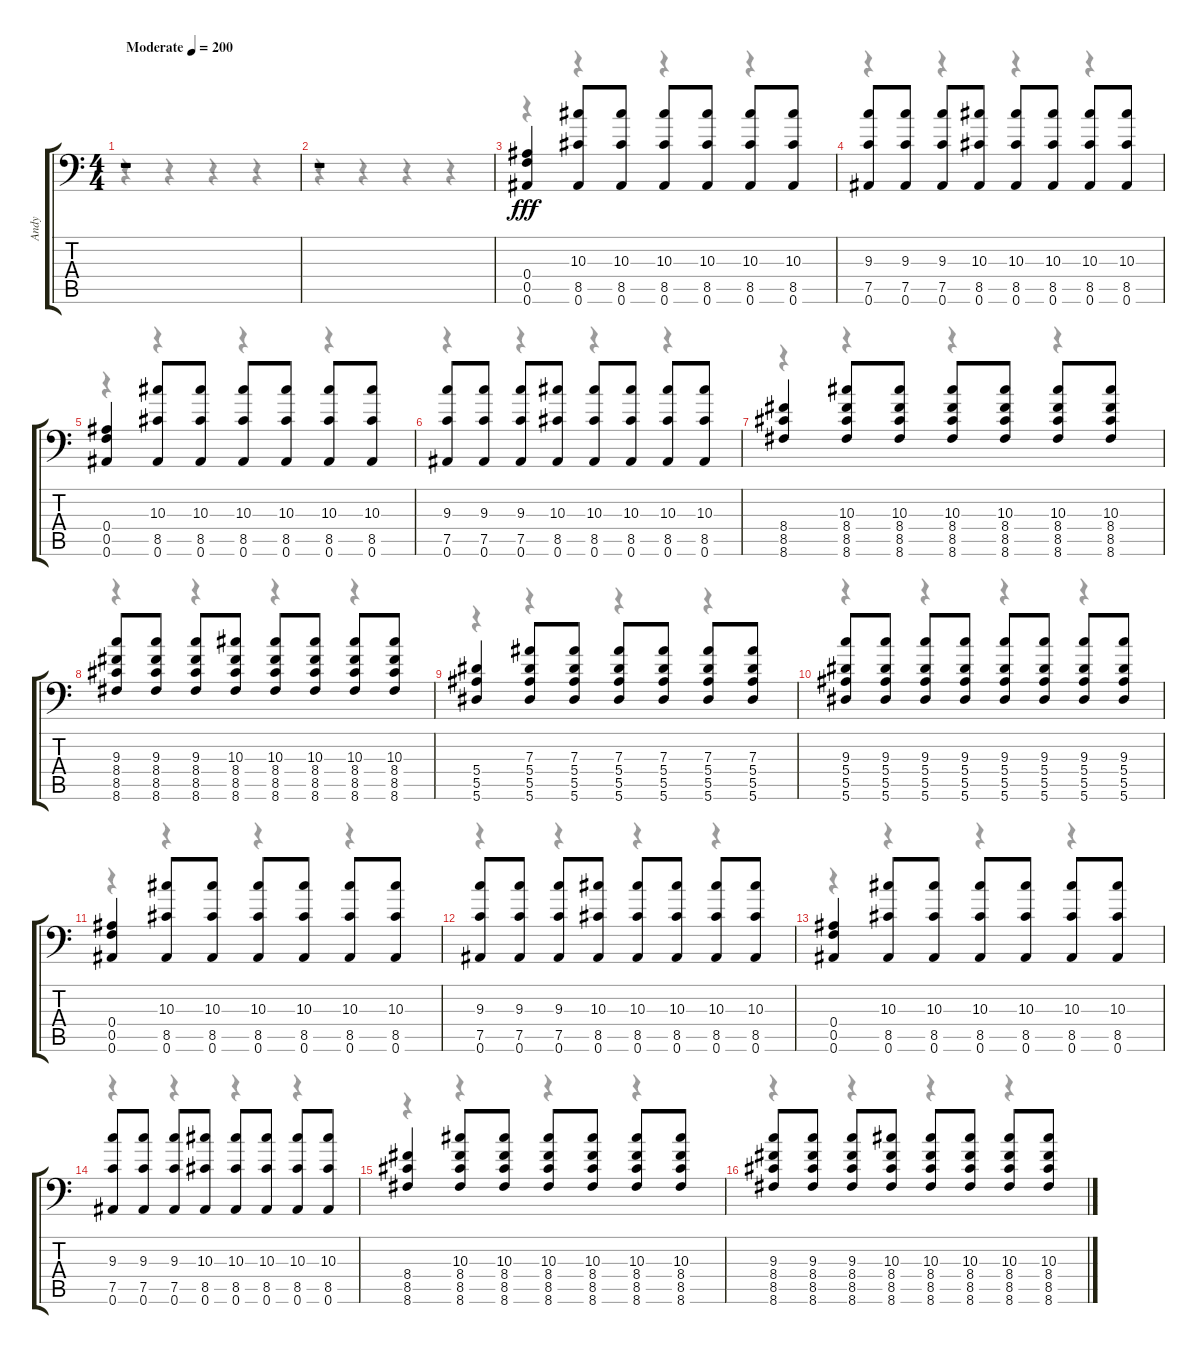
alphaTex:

\track ("Andy" "Andy") {instrument distortionguitar}
\staff {score tabs}
\tuning (C4 G3 Eb3 Bb2 F2 Bb1) {hide}
\voice
\ts (4 4)
\tempo (200 "Moderate")
\clef f4
\ks c
r.1{dy fff instrument distortionguitar} |
r.1 |
(0.4 0.5 0.6).4 (10.3 8.5 0.6).8 (10.3 8.5 0.6).8 (10.3 8.5 0.6).8 (10.3 8.5 0.6).8 (10.3 8.5 0.6).8 (10.3 8.5 0.6).8 |
(9.3 7.5 0.6).8 (9.3 7.5 0.6).8 (9.3 7.5 0.6).8 (10.3 8.5 0.6).8 (10.3 8.5 0.6).8 (10.3 8.5 0.6).8 (10.3 8.5 0.6).8 (10.3 8.5 0.6).8 |
(0.4 0.5 0.6).4 (10.3 8.5 0.6).8 (10.3 8.5 0.6).8 (10.3 8.5 0.6).8 (10.3 8.5 0.6).8 (10.3 8.5 0.6).8 (10.3 8.5 0.6).8 |
(9.3 7.5 0.6).8 (9.3 7.5 0.6).8 (9.3 7.5 0.6).8 (10.3 8.5 0.6).8 (10.3 8.5 0.6).8 (10.3 8.5 0.6).8 (10.3 8.5 0.6).8 (10.3 8.5 0.6).8 |
(8.4 8.5 8.6).4 (10.3 8.4 8.5 8.6).8 (10.3 8.4 8.5 8.6).8 (10.3 8.4 8.5 8.6).8 (10.3 8.4 8.5 8.6).8 (10.3 8.4 8.5 8.6).8 (10.3 8.4 8.5 8.6).8 |
(9.3 8.4 8.5 8.6).8 (9.3 8.4 8.5 8.6).8 (9.3 8.4 8.5 8.6).8 (10.3 8.4 8.5 8.6).8 (10.3 8.4 8.5 8.6).8 (10.3 8.4 8.5 8.6).8 (10.3 8.4 8.5 8.6).8 (10.3 8.4 8.5 8.6).8 |
(5.4 5.5 5.6).4 (7.3 5.4 5.5 5.6).8 (7.3 5.4 5.5 5.6).8 (7.3 5.4 5.5 5.6).8 (7.3 5.4 5.5 5.6).8 (7.3 5.4 5.5 5.6).8 (7.3 5.4 5.5 5.6).8 |
(9.3 5.4 5.5 5.6).8 (9.3 5.4 5.5 5.6).8 (9.3 5.4 5.5 5.6).8 (9.3 5.4 5.5 5.6).8 (9.3 5.4 5.5 5.6).8 (9.3 5.4 5.5 5.6).8 (9.3 5.4 5.5 5.6).8 (9.3 5.4 5.5 5.6).8 |
(0.4 0.5 0.6).4 (10.3 8.5 0.6).8 (10.3 8.5 0.6).8 (10.3 8.5 0.6).8 (10.3 8.5 0.6).8 (10.3 8.5 0.6).8 (10.3 8.5 0.6).8 |
(9.3 7.5 0.6).8 (9.3 7.5 0.6).8 (9.3 7.5 0.6).8 (10.3 8.5 0.6).8 (10.3 8.5 0.6).8 (10.3 8.5 0.6).8 (10.3 8.5 0.6).8 (10.3 8.5 0.6).8 |
(0.4 0.5 0.6).4 (10.3 8.5 0.6).8 (10.3 8.5 0.6).8 (10.3 8.5 0.6).8 (10.3 8.5 0.6).8 (10.3 8.5 0.6).8 (10.3 8.5 0.6).8 |
(9.3 7.5 0.6).8 (9.3 7.5 0.6).8 (9.3 7.5 0.6).8 (10.3 8.5 0.6).8 (10.3 8.5 0.6).8 (10.3 8.5 0.6).8 (10.3 8.5 0.6).8 (10.3 8.5 0.6).8 |
(8.4 8.5 8.6).4 (10.3 8.4 8.5 8.6).8 (10.3 8.4 8.5 8.6).8 (10.3 8.4 8.5 8.6).8 (10.3 8.4 8.5 8.6).8 (10.3 8.4 8.5 8.6).8 (10.3 8.4 8.5 8.6).8 |
(9.3 8.4 8.5 8.6).8 (9.3 8.4 8.5 8.6).8 (9.3 8.4 8.5 8.6).8 (10.3 8.4 8.5 8.6).8 (10.3 8.4 8.5 8.6).8 (10.3 8.4 8.5 8.6).8 (10.3 8.4 8.5 8.6).8 (10.3 8.4 8.5 8.6).8
\voice
\clef f4
\ottava regular
\simile none
\ks c
r.4{dy f} r.4 r.4 r.4 |
r.4 r.4 r.4 r.4 |
r.4 r.4 r.4 r.4 |
r.4 r.4 r.4 r.4 |
r.4 r.4 r.4 r.4 |
r.4 r.4 r.4 r.4 |
r.4 r.4 r.4 r.4 |
r.4 r.4 r.4 r.4 |
r.4 r.4 r.4 r.4 |
r.4 r.4 r.4 r.4 |
r.4 r.4 r.4 r.4 |
r.4 r.4 r.4 r.4 |
r.4 r.4 r.4 r.4 |
r.4 r.4 r.4 r.4 |
r.4 r.4 r.4 r.4 |
r.4 r.4 r.4 r.4
